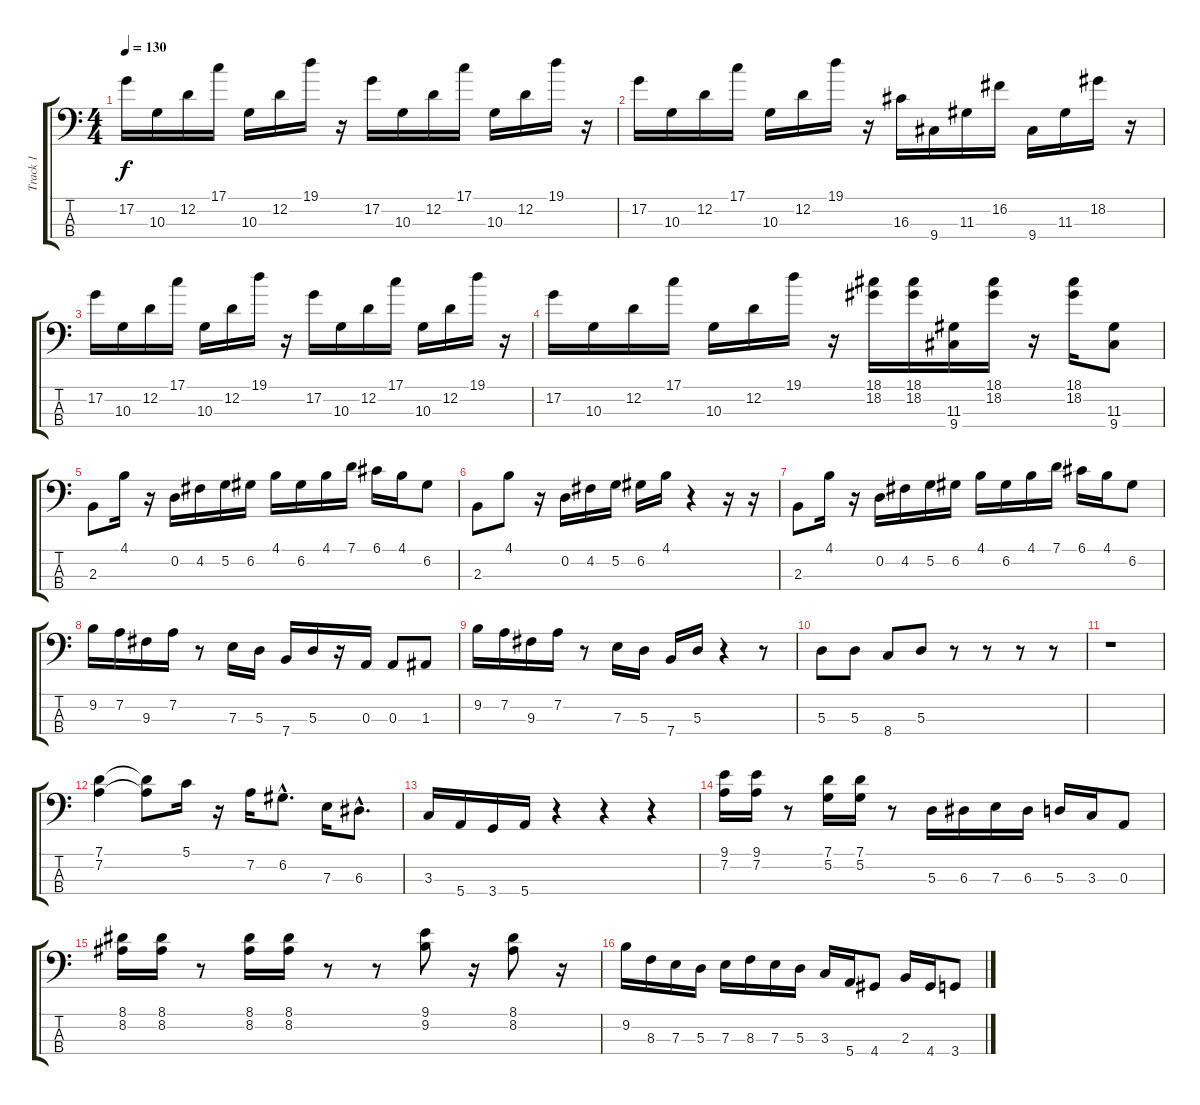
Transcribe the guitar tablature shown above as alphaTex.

\track ("Track 1" "Track 1") {instrument electricbassfinger}
\staff {score tabs}
\tuning (G2 D2 A1 E1) {hide}
\ts (4 4)
\tempo 130
\clef f4
\ks c
17.2.16{dy f instrument electricbassfinger} 10.3.16 12.2.16 17.1.16 10.3.16 12.2.16 19.1.16 r.16 17.2.16 10.3.16 12.2.16 17.1.16 10.3.16 12.2.16 19.1.16 r.16 |
17.2.16 10.3.16 12.2.16 17.1.16 10.3.16 12.2.16 19.1.16 r.16 16.3.16 9.4.16 11.3.16 16.2.16 9.4.16 11.3.16 18.2.16 r.16 |
17.2.16 10.3.16 12.2.16 17.1.16 10.3.16 12.2.16 19.1.16 r.16 17.2.16 10.3.16 12.2.16 17.1.16 10.3.16 12.2.16 19.1.16 r.16 |
17.2.16 10.3.16 12.2.16 17.1.16 10.3.16 12.2.16 19.1.16 r.16 (18.1 18.2).16 (18.1 18.2).16 (11.3 9.4).16 (18.1 18.2).16 r.16 (18.1 18.2).16 (11.3 9.4).8 |
2.3.8 4.1.16 r.16 0.2.16 4.2.16 5.2.16 6.2.16 4.1.16 6.2.16 4.1.16 7.1.16 6.1.16 4.1.16 6.2.8 |
2.3.8 4.1.8 r.16 0.2.16 4.2.16 5.2.16 6.2.16 4.1.16 r.4 r.16 r.16 |
2.3.8 4.1.16 r.16 0.2.16 4.2.16 5.2.16 6.2.16 4.1.16 6.2.16 4.1.16 7.1.16 6.1.16 4.1.16 6.2.8 |
9.2.16 7.2.16 9.3.16 7.2.16 r.8 7.3.16 5.3.16 7.4.16 5.3.16 r.16 0.3.16 0.3.8 1.3.8 |
9.2.16 7.2.16 9.3.16 7.2.16 r.8 7.3.16 5.3.16 7.4.16 5.3.16 r.4 r.8 |
5.3.8 5.3.8 8.4.8 5.3.8 r.8 r.8 r.8 r.8 |
r.1 |
(7.1 7.2).4 (7.1{t} 7.2{t}).8 5.1.16 r.16 7.2.16 6.2{hac}.8{d} 7.3.16 6.3{hac}.8{d} |
3.3.16 5.4.16 3.4.16 5.4.16 r.4 r.4 r.4 |
(9.1 7.2).16 (9.1 7.2).16 r.8 (7.1 5.2).16 (7.1 5.2).16 r.8 5.3.16 6.3.16 7.3.16 6.3.16 5.3.16 3.3.16 0.3.8 |
(8.1 8.2).16 (8.1 8.2).16 r.8 (8.1 8.2).16 (8.1 8.2).16 r.8 r.8 (9.1 9.2).8 r.16 (8.1 8.2).8 r.16 |
9.2.16 8.3.16 7.3.16 5.3.16 7.3.16 8.3.16 7.3.16 5.3.16 3.3.16 5.4.16 4.4.8 2.3.16 4.4.16 3.4.8
